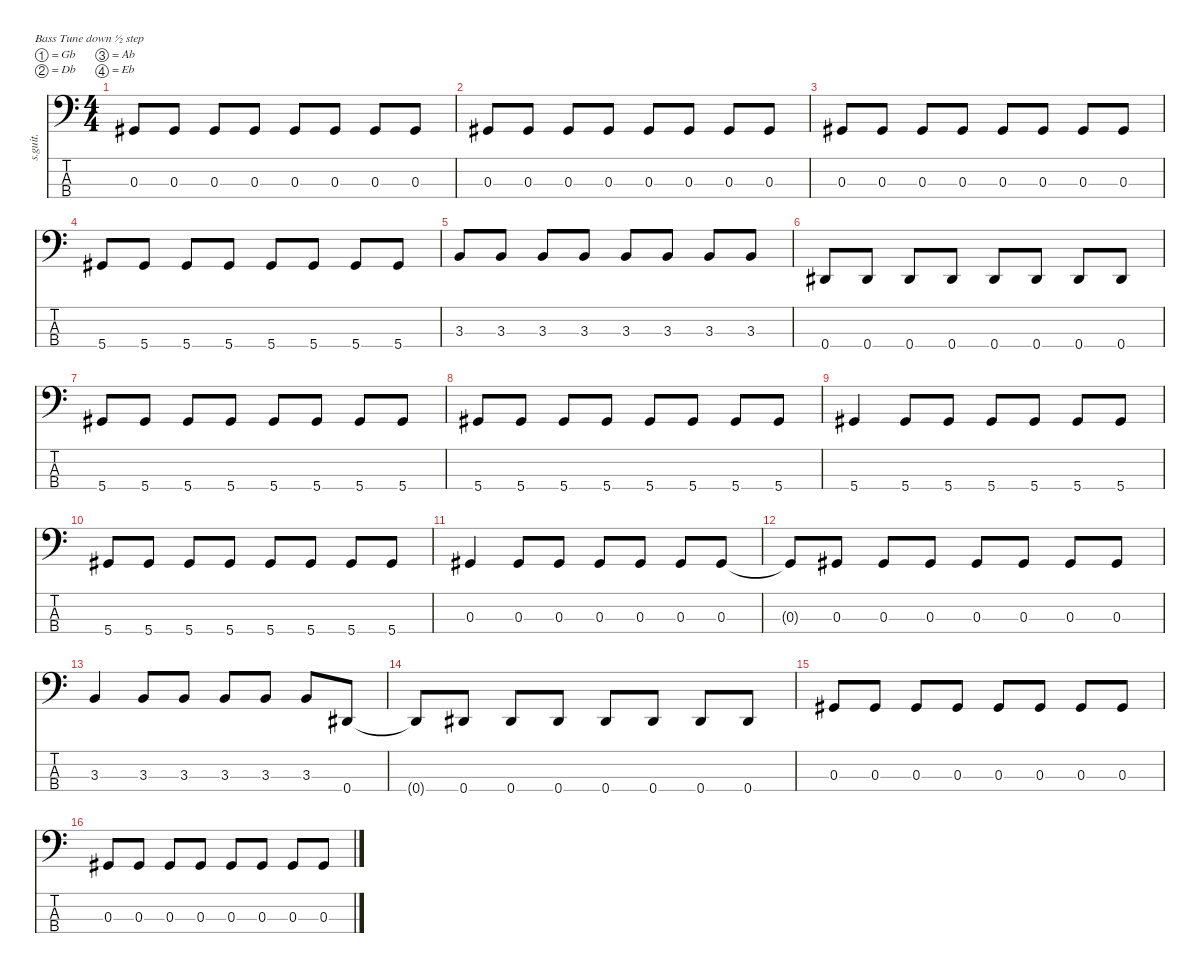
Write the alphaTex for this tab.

\defaultSystemsLayout 4
\hideDynamics
\bracketExtendMode nobrackets
\track ("" "s.guit.") {instrument electricbassfinger}
\staff {score tabs}
\tuning (Gb2 Db2 Ab1 Eb1)
\ts (4 4)
\beaming (8 2 2 2 2)
\tempo (184 hide)
\clef f4
\ks c
0.3{acc #}.8{dy f} 0.3{acc #}.8 0.3{acc #}.8 0.3{acc #}.8 0.3{acc #}.8 0.3{acc #}.8 0.3{acc #}.8 0.3{acc #}.8 |
0.3{acc #}.8 0.3{acc #}.8 0.3{acc #}.8 0.3{acc #}.8 0.3{acc #}.8 0.3{acc #}.8 0.3{acc #}.8 0.3{acc #}.8 |
0.3{acc #}.8 0.3{acc #}.8 0.3{acc #}.8 0.3{acc #}.8 0.3{acc #}.8 0.3{acc #}.8 0.3{acc #}.8 0.3{acc #}.8 |
5.4{acc #}.8 5.4{acc #}.8 5.4{acc #}.8 5.4{acc #}.8 5.4{acc #}.8 5.4{acc #}.8 5.4{acc #}.8 5.4{acc #}.8 |
3.3.8 3.3.8 3.3.8 3.3.8 3.3.8 3.3.8 3.3.8 3.3.8 |
0.4{acc #}.8 0.4{acc #}.8 0.4{acc #}.8 0.4{acc #}.8 0.4{acc #}.8 0.4{acc #}.8 0.4{acc #}.8 0.4{acc #}.8 |
5.4{acc #}.8 5.4{acc #}.8 5.4{acc #}.8 5.4{acc #}.8 5.4{acc #}.8 5.4{acc #}.8 5.4{acc #}.8 5.4{acc #}.8 |
5.4{acc #}.8 5.4{acc #}.8 5.4{acc #}.8 5.4{acc #}.8 5.4{acc #}.8 5.4{acc #}.8 5.4{acc #}.8 5.4{acc #}.8 |
5.4{acc #}.4 5.4{acc #}.8 5.4{acc #}.8 5.4{acc #}.8 5.4{acc #}.8 5.4{acc #}.8 5.4{acc #}.8 |
5.4{acc #}.8 5.4{acc #}.8 5.4{acc #}.8 5.4{acc #}.8 5.4{acc #}.8 5.4{acc #}.8 5.4{acc #}.8 5.4{acc #}.8 |
0.3{acc #}.4 0.3{acc #}.8 0.3{acc #}.8 0.3{acc #}.8 0.3{acc #}.8 0.3{acc #}.8 0.3{acc #}.8 |
0.3{t acc #}.8 0.3{acc #}.8 0.3{acc #}.8 0.3{acc #}.8 0.3{acc #}.8 0.3{acc #}.8 0.3{acc #}.8 0.3{acc #}.8 |
3.3.4 3.3.8 3.3.8 3.3.8 3.3.8 3.3.8 0.4{acc #}.8 |
0.4{t acc #}.8 0.4{acc #}.8 0.4{acc #}.8 0.4{acc #}.8 0.4{acc #}.8 0.4{acc #}.8 0.4{acc #}.8 0.4{acc #}.8 |
0.3{acc #}.8 0.3{acc #}.8 0.3{acc #}.8 0.3{acc #}.8 0.3{acc #}.8 0.3{acc #}.8 0.3{acc #}.8 0.3{acc #}.8 |
0.3{acc #}.8 0.3{acc #}.8 0.3{acc #}.8 0.3{acc #}.8 0.3{acc #}.8 0.3{acc #}.8 0.3{acc #}.8 0.3{acc #}.8
